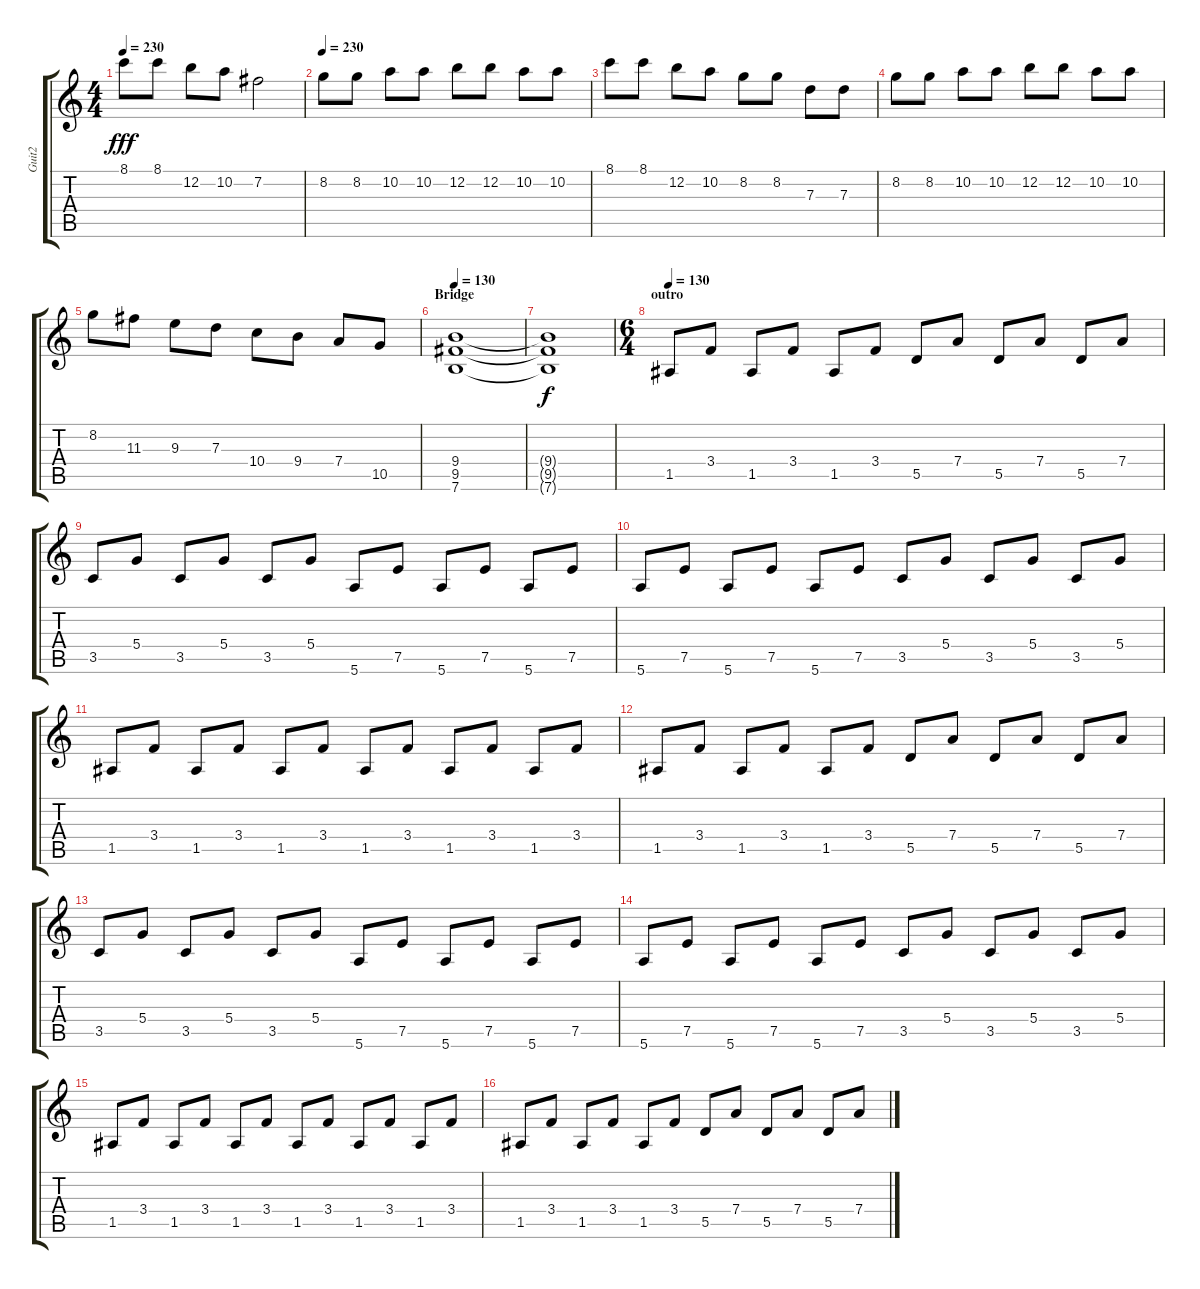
\track ("Guit2" "Guit2") {instrument overdrivenguitar}
\staff {score tabs}
\tuning (E4 B3 G3 D3 A2 E2) {hide}
\ts (4 4)
\tempo 230
\clef g2
\ks c
8.1.8{dy fff} 8.1.8 12.2.8 10.2.8 7.2.2 |
\tempo 230
8.2.8{instrument overdrivenguitar} 8.2.8 10.2.8 10.2.8 12.2.8 12.2.8 10.2.8 10.2.8 |
8.1.8 8.1.8 12.2.8 10.2.8 8.2.8 8.2.8 7.3.8 7.3.8 |
8.2.8 8.2.8 10.2.8 10.2.8 12.2.8 12.2.8 10.2.8 10.2.8 |
8.2.8 11.3.8 9.3.8 7.3.8 10.4.8 9.4.8 7.4.8 10.5.8 |
\section ("" "Bridge")
\tempo 130
(9.4 9.5 7.6).1 |
(9.4{t} 9.5{t} 7.6{t}).1{dy f} |
\ts (6 4)
\section ("" "outro")
\tempo 130
1.5.8{instrument acousticguitarsteel} 3.4.8 1.5.8 3.4.8 1.5.8 3.4.8 5.5.8 7.4.8 5.5.8 7.4.8 5.5.8 7.4.8 |
3.5.8 5.4.8 3.5.8 5.4.8 3.5.8 5.4.8 5.6.8 7.5.8 5.6.8 7.5.8 5.6.8 7.5.8 |
5.6.8 7.5.8 5.6.8 7.5.8 5.6.8 7.5.8 3.5.8 5.4.8 3.5.8 5.4.8 3.5.8 5.4.8 |
1.5.8 3.4.8 1.5.8 3.4.8 1.5.8 3.4.8 1.5.8 3.4.8 1.5.8 3.4.8 1.5.8 3.4.8 |
1.5.8{instrument acousticguitarsteel} 3.4.8 1.5.8 3.4.8 1.5.8 3.4.8 5.5.8 7.4.8 5.5.8 7.4.8 5.5.8 7.4.8 |
3.5.8 5.4.8 3.5.8 5.4.8 3.5.8 5.4.8 5.6.8 7.5.8 5.6.8 7.5.8 5.6.8 7.5.8 |
5.6.8 7.5.8 5.6.8 7.5.8 5.6.8 7.5.8 3.5.8 5.4.8 3.5.8 5.4.8 3.5.8 5.4.8 |
1.5.8 3.4.8 1.5.8 3.4.8 1.5.8 3.4.8 1.5.8 3.4.8 1.5.8 3.4.8 1.5.8 3.4.8 |
1.5.8{instrument acousticguitarsteel} 3.4.8 1.5.8 3.4.8 1.5.8 3.4.8 5.5.8 7.4.8 5.5.8 7.4.8 5.5.8 7.4.8
